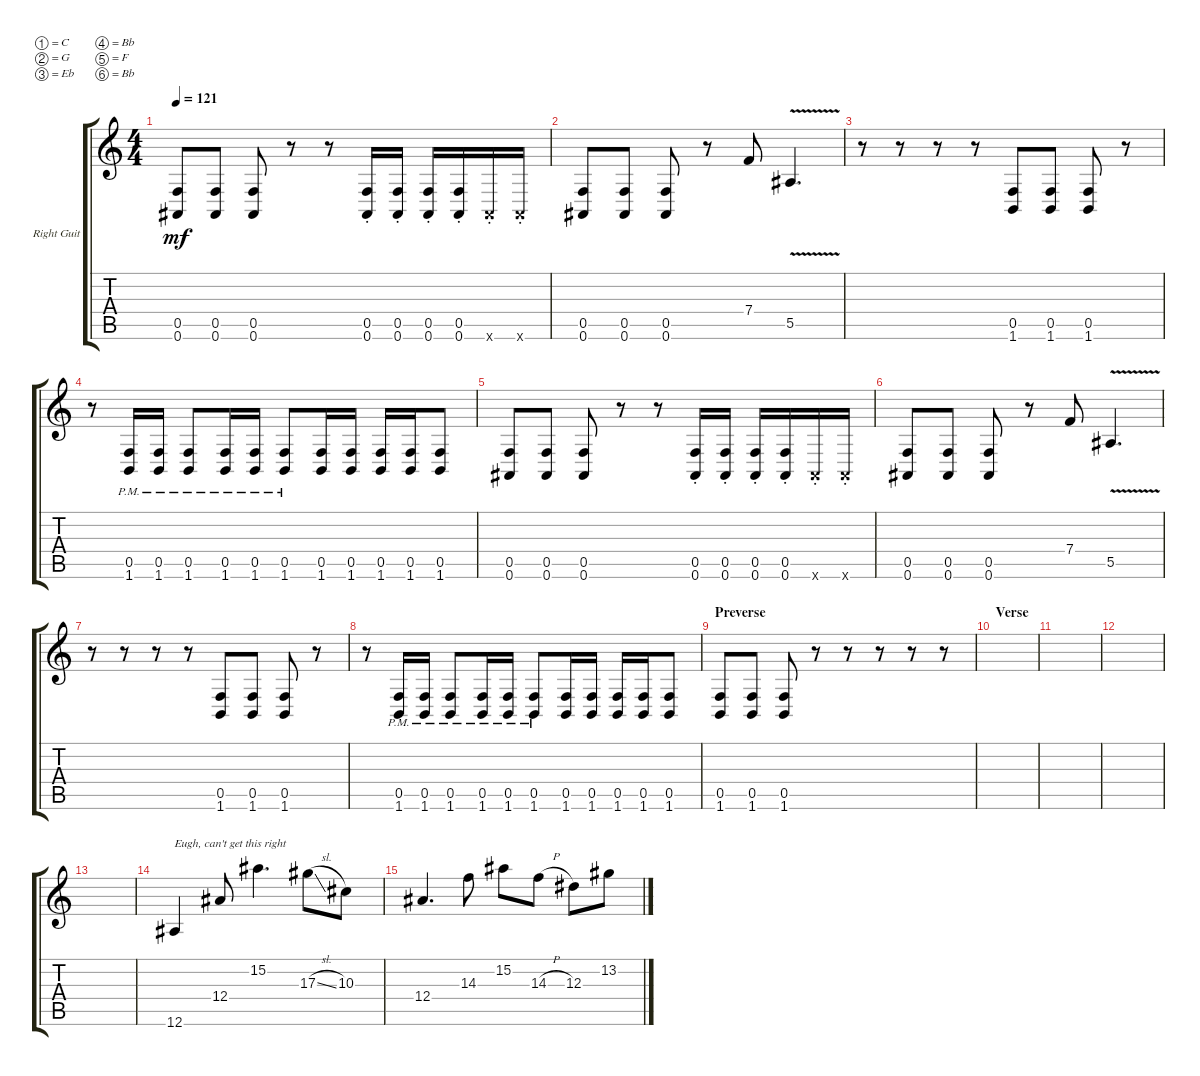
\defaultSystemsLayout 4
\bracketExtendMode groupsimilarinstruments
\firstSystemTrackNameOrientation horizontal
\otherSystemsTrackNameOrientation horizontal
\track ("Right Guitar" "Right Guit") {instrument overdrivenguitar}
\staff {score tabs}
\tuning (C4 G3 Eb3 Bb2 F2 Bb1)
\ts (4 4)
\tempo 121
\clef g2
\ks c
(0.6 0.5).8{dy mf} (0.6 0.5).8 (0.6 0.5).8 r.8 r.8 (0.6{st} 0.5).16 (0.6{st} 0.5).16 (0.6{st} 0.5).16 (0.6{st} 0.5).16 0.6{st x}.16 0.6{st x}.16 |
(0.6 0.5).8 (0.6 0.5).8 (0.6 0.5).8 r.8 7.4.8 5.5{v}.4{d} |
r.8 r.8 r.8 r.8 (1.6 0.5).8 (1.6 0.5).8 (1.6 0.5).8 r.8 |
r.8 (1.6{pm} 0.5{pm}).16 (1.6{pm} 0.5{pm}).16 (1.6{pm} 0.5{pm}).8 (1.6{pm} 0.5{pm}).16 (1.6{pm} 0.5{pm}).16 (1.6{pm} 0.5{pm}).8 (1.6 0.5).16 (1.6 0.5).16 (1.6 0.5).16 (1.6 0.5).16 (1.6 0.5).8 |
(0.6 0.5).8 (0.6 0.5).8 (0.6 0.5).8 r.8 r.8 (0.6{st} 0.5).16 (0.6{st} 0.5).16 (0.6{st} 0.5).16 (0.6{st} 0.5).16 0.6{st x}.16 0.6{st x}.16 |
(0.6 0.5).8 (0.6 0.5).8 (0.6 0.5).8 r.8 7.4.8 5.5{v}.4{d} |
r.8 r.8 r.8 r.8 (1.6 0.5).8 (1.6 0.5).8 (1.6 0.5).8 r.8 |
r.8 (1.6{pm} 0.5{pm}).16 (1.6{pm} 0.5{pm}).16 (1.6{pm} 0.5{pm}).8 (1.6{pm} 0.5{pm}).16 (1.6{pm} 0.5{pm}).16 (1.6{pm} 0.5{pm}).8 (1.6 0.5).16 (1.6 0.5).16 (1.6 0.5).16 (1.6 0.5).16 (1.6 0.5).8 |
\section ("" "Preverse")
(1.6 0.5).8 (1.6 0.5).8 (1.6 0.5).8 r.8 r.8 r.8 r.8 r.8 |
\section ("" "Verse")
|
|
|
|
12.6.4{txt "Eugh, can't get this right"} 12.4.8 15.2.4{d} 17.3{sl}.8 10.3.8 |
12.4.4{d} 14.3.8 15.2.8 14.3{h}.8 12.3.8 13.2.8
